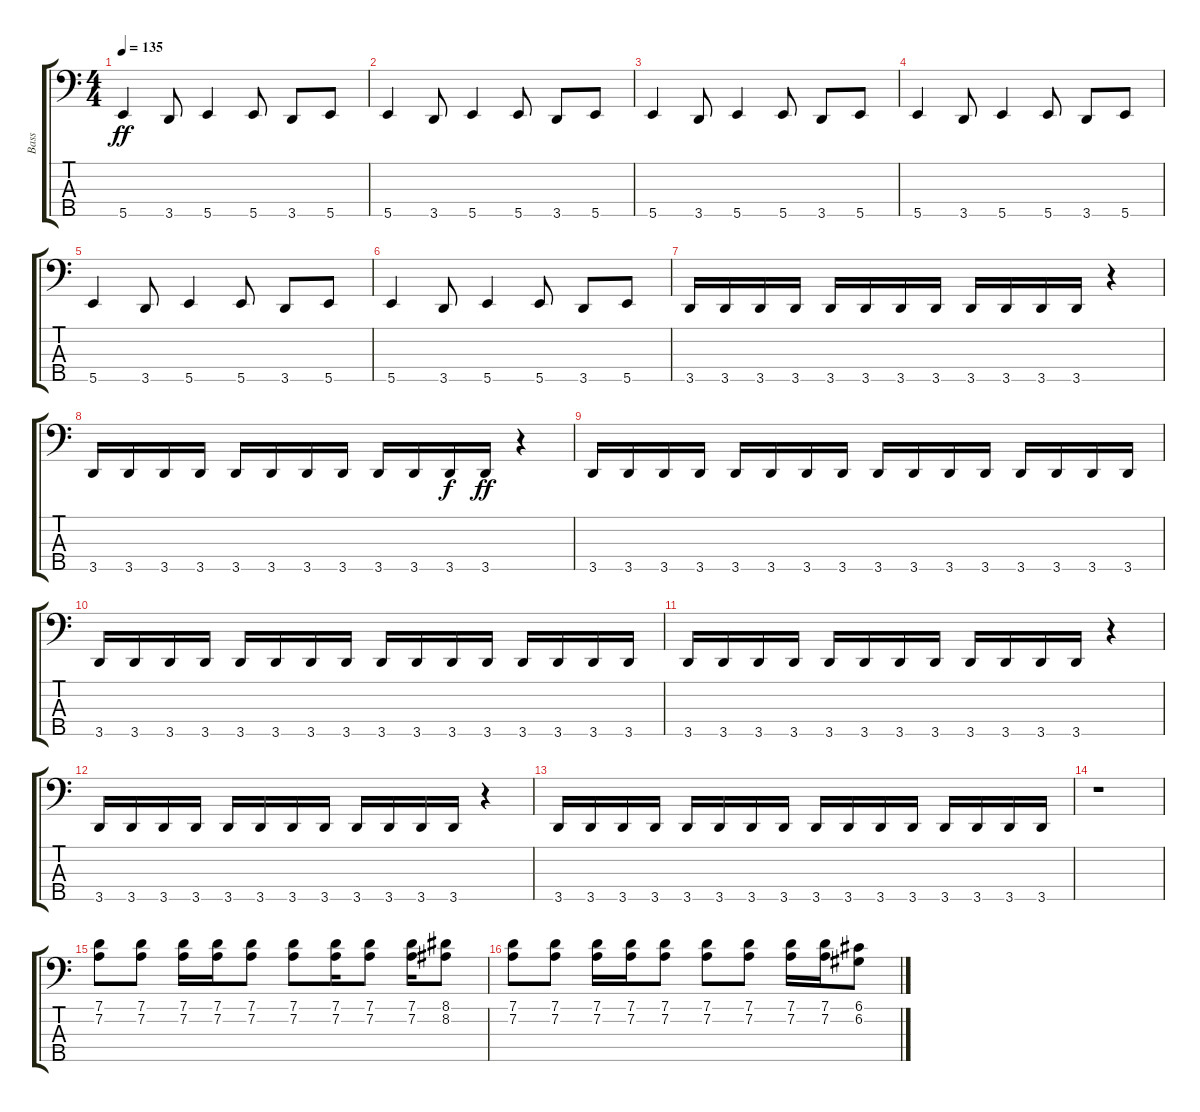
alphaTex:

\track ("Bass" "Bass") {instrument electricbassfinger}
\staff {score tabs}
\tuning (G2 D2 A1 E1 B0) {hide}
\ts (4 4)
\tempo 135
\clef f4
\ks c
5.5.4{dy ff} 3.5.8 5.5.4 5.5.8 3.5.8 5.5.8 |
5.5.4 3.5.8 5.5.4 5.5.8 3.5.8 5.5.8 |
5.5.4 3.5.8 5.5.4 5.5.8 3.5.8 5.5.8 |
5.5.4 3.5.8 5.5.4 5.5.8 3.5.8 5.5.8 |
5.5.4 3.5.8 5.5.4 5.5.8 3.5.8 5.5.8 |
5.5.4 3.5.8 5.5.4 5.5.8 3.5.8 5.5.8 |
3.5.16 3.5.16 3.5.16 3.5.16 3.5.16 3.5.16 3.5.16 3.5.16 3.5.16 3.5.16 3.5.16 3.5.16 r.4 |
3.5.16 3.5.16 3.5.16 3.5.16 3.5.16 3.5.16 3.5.16 3.5.16 3.5.16 3.5.16 3.5.16{dy f} 3.5.16{dy ff} r.4 |
3.5.16 3.5.16 3.5.16 3.5.16 3.5.16 3.5.16 3.5.16 3.5.16 3.5.16 3.5.16 3.5.16 3.5.16 3.5.16 3.5.16 3.5.16 3.5.16 |
3.5.16 3.5.16 3.5.16 3.5.16 3.5.16 3.5.16 3.5.16 3.5.16 3.5.16 3.5.16 3.5.16 3.5.16 3.5.16 3.5.16 3.5.16 3.5.16 |
3.5.16 3.5.16 3.5.16 3.5.16 3.5.16 3.5.16 3.5.16 3.5.16 3.5.16 3.5.16 3.5.16 3.5.16 r.4 |
3.5.16 3.5.16 3.5.16 3.5.16 3.5.16 3.5.16 3.5.16 3.5.16 3.5.16 3.5.16 3.5.16 3.5.16 r.4 |
3.5.16 3.5.16 3.5.16 3.5.16 3.5.16 3.5.16 3.5.16 3.5.16 3.5.16 3.5.16 3.5.16 3.5.16 3.5.16 3.5.16 3.5.16 3.5.16 |
r.1{volume 14} |
(7.1 7.2).8 (7.1 7.2).8 (7.1 7.2).16 (7.1 7.2).16 (7.1 7.2).8 (7.1 7.2).8 (7.1 7.2).16 (7.1 7.2).8 (7.1 7.2).16 (8.1 8.2).8 |
(7.1 7.2).8 (7.1 7.2).8 (7.1 7.2).16 (7.1 7.2).16 (7.1 7.2).8 (7.1 7.2).8 (7.1 7.2).8 (7.1 7.2).16 (7.1 7.2).16 (6.1 6.2).8
